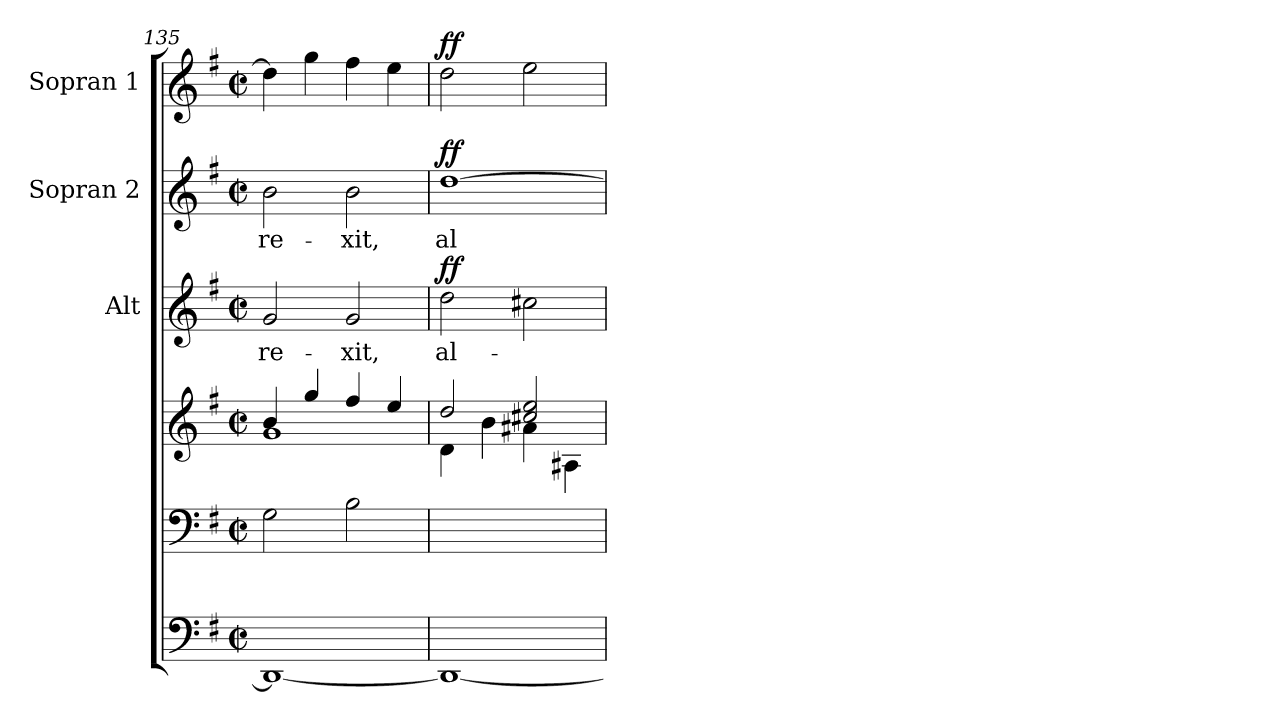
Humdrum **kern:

**kern	**kern	**kern	**kern	**text	**dynam	**kern	**text	**dynam	**kern	**dynam
*part5	*part4	*part4	*part3	*part3	*part3	*part2	*part2	*part2	*part1	*part1
*staff6	*staff5	*staff4	*staff3	*staff3	*staff3	*staff2	*staff2	*staff2	*staff1	*staff1
*	*	*	*I"Alt	*	*	*I"Sopran 2	*	*	*I"Sopran 1	*
*	*	*	*I'A.	*	*	*I'S. 2	*	*	*I'S. 1	*
!!LO:PB:g=z
*clefF4	*clefF4	*clefG2	*clefG2	*	*	*clefG2	*	*	*clefG2	*
*k[f#]	*k[f#]	*k[f#]	*k[f#]	*	*	*k[f#]	*	*	*k[f#]	*
*G:	*G:	*G:	*G:	*	*	*G:	*	*	*G:	*
*M2/2	*M2/2	*M2/2	*M2/2	*	*	*M2/2	*	*	*M2/2	*
*met(c|)	*met(c|)	*met(c|)	*met(c|)	*	*	*met(c|)	*	*	*met(c|)	*
=135	=135	=135	=135	=135	=135	=135	=135	=135	=135	=135
*	*	*^	*	*	*	*	*	*	*	*
!	!	!	!	!	!LO:LY:b	!	!	!LO:LY:b	!	!	!
1DD_	2G\	4b/	1g	2g/	-re-	.	2b\	-re-	.	4dd\]	.
.	.	4gg/	.	.	.	.	.	.	.	4gg\	.
!	!	!	!	!	!LO:LY:b	!	!	!LO:LY:b	!	!	!
.	2B\	4ff#/	.	2g/	-xit,	.	2b\	-xit,	.	4ff#\	.
.	.	4ee/	.	.	.	.	.	.	.	4ee\	.
=136	=136	=136	=136	=136	=136	=136	=136	=136	=136	=136	=136
!	!	!	!	!	!LO:LY:b	!LO:DY:a	!	!LO:LY:b	!LO:DY:a	!	!LO:DY:a
1DD_	1ryy	2dd/	4d\	2dd\	al-	ff	[1dd	al-	ff	2dd\	ff
.	.	.	4b\	.	.	.	.	.	.	.	.
.	.	2cc#X/ 2ee/	4a#X\	2cc#X\	.	.	.	.	.	2ee\	.
.	.	.	4A#X\	.	.	.	.	.	.	.	.
*	*	*v	*v	*	*	*	*	*	*	*	*
=	=	=	=	=	=	=	=	=	=	=
*-	*-	*-	*-	*-	*-	*-	*-	*-	*-	*-
